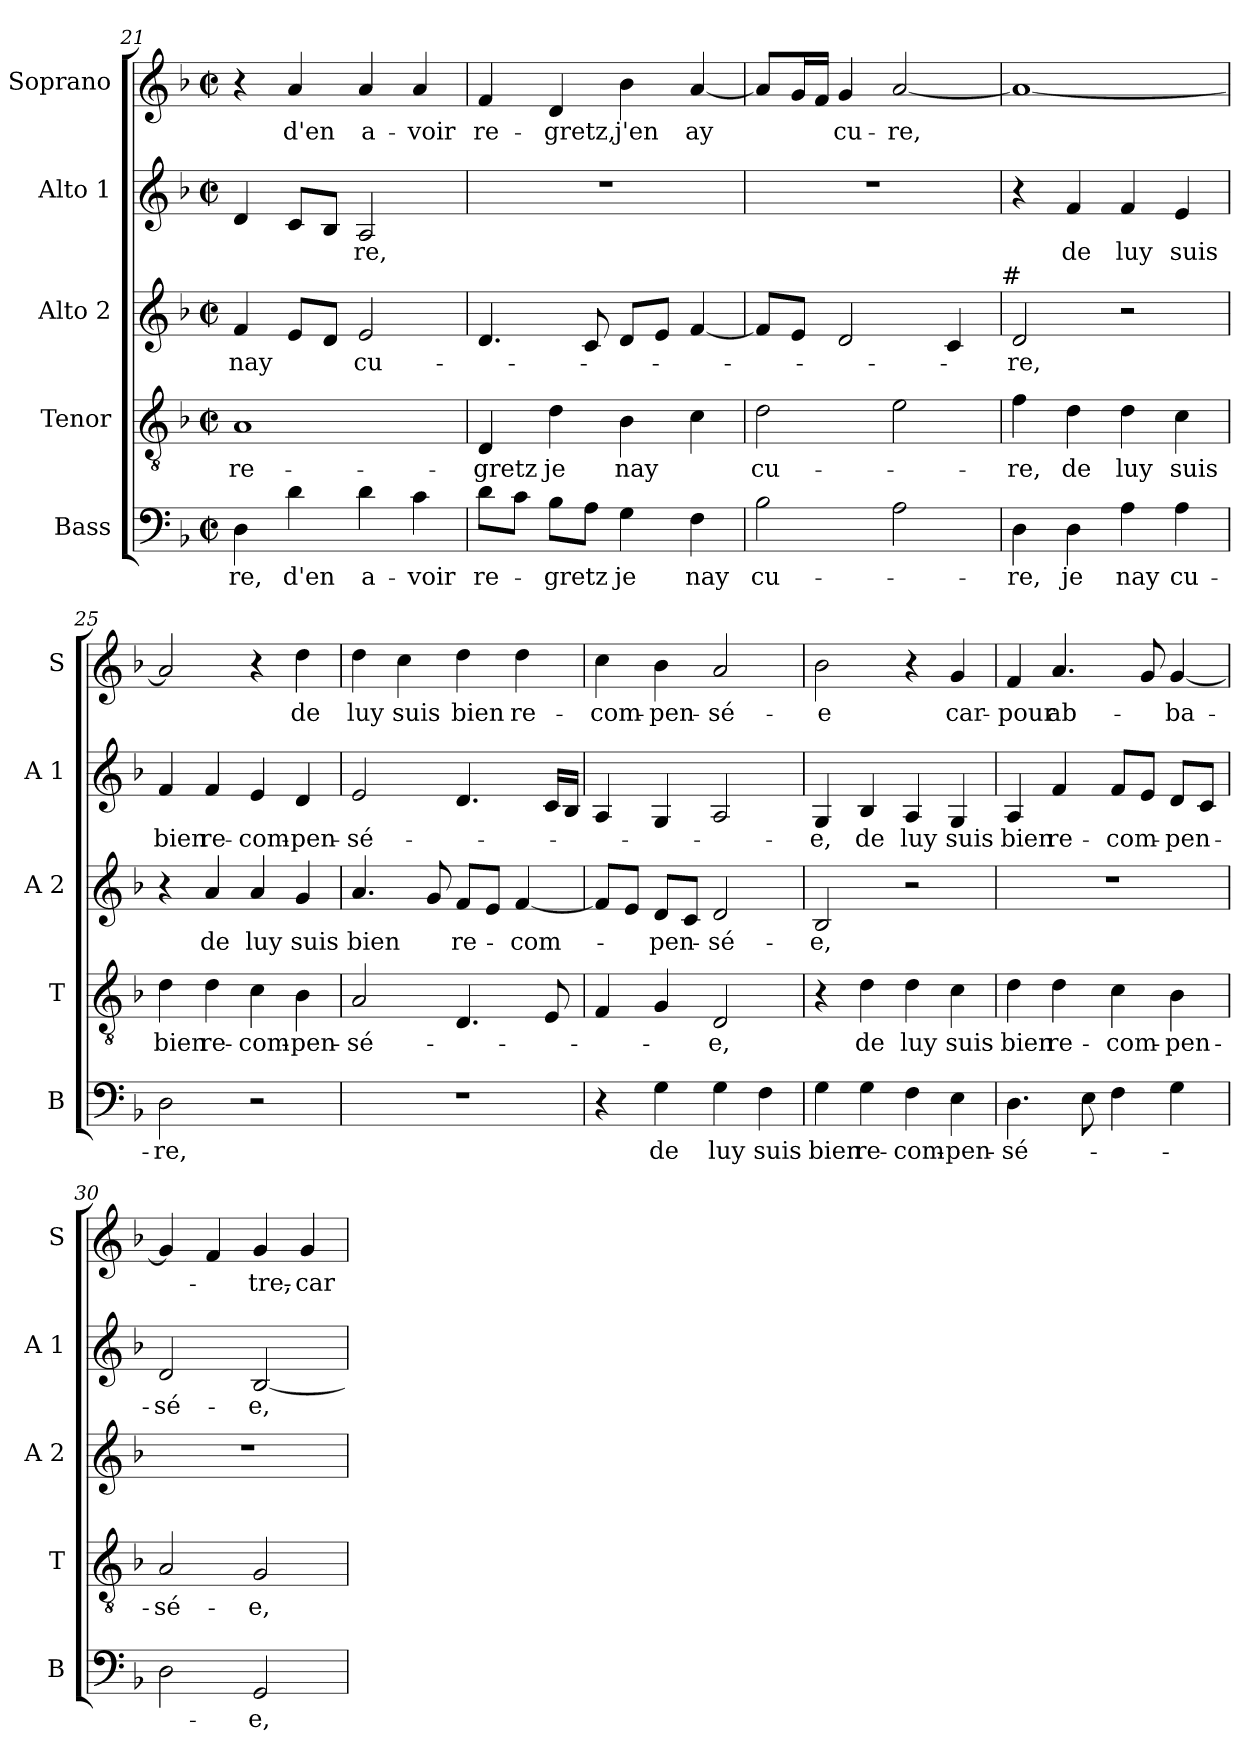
**kern	**text	**kern	**text	**kern	**text	**kern	**text	**kern	**text
*part5	*part5	*part4	*part4	*part3	*part3	*part2	*part2	*part1	*part1
*staff5	*staff5	*staff4	*staff4	*staff3	*staff3	*staff2	*staff2	*staff1	*staff1
*I"Bass	*	*I"Tenor	*	*I"Alto 2	*	*I"Alto 1	*	*I"Soprano	*
*I'B	*	*I'T	*	*I'A 2	*	*I'A 1	*	*I'S	*
!!LO:LB:g=z
*clefF4	*	*clefGv2	*	*clefG2	*	*clefG2	*	*clefG2	*
*k[b-]	*	*k[b-]	*	*k[b-]	*	*k[b-]	*	*k[b-]	*
*F:	*	*F:	*	*F:	*	*F:	*	*F:	*
*M2/2	*	*M2/2	*	*M2/2	*	*M2/2	*	*M2/2	*
*met(c|)	*	*met(c|)	*	*met(c|)	*	*met(c|)	*	*met(c|)	*
=21	=21	=21	=21	=21	=21	=21	=21	=21	=21
4D\	-re,	1A	re-	4f/	nay	4d/	.	4r	.
4d\	d'en	.	.	8e/L	.	8c/L	.	4a/	d'en
.	.	.	.	8d/J	.	8B-/J	.	.	.
4d\	a-	.	.	2e/	cu-	2A/	-re,	4a/	a-
4c\	-voir	.	.	.	.	.	.	4a/	-voir
=22	=22	=22	=22	=22	=22	=22	=22	=22	=22
8d\L	re-	4D/	-gretz	4.d/	.	1r	.	4f/	re-
8c\J	.	.	.	.	.	.	.	.	.
8B-\L	-gretz	4d\	je	.	.	.	.	4d/	-gretz,
8A\J	.	.	.	8c/	.	.	.	.	.
4G\	je	4B-\	nay	8d/L	.	.	.	4b-\	j'en
.	.	.	.	8e/J	.	.	.	.	.
4F\	nay	4c\	.	[4f/	.	.	.	[4a/	ay
=23	=23	=23	=23	=23	=23	=23	=23	=23	=23
2B-\	cu-	2d\	cu-	8f/L]	.	1r	.	8a/L]	.
.	.	.	.	8e/J	.	.	.	16g/L	.
.	.	.	.	.	.	.	.	16f/JJ	.
.	.	.	.	2d/	.	.	.	4g/	cu-
2A\	.	2e\	.	.	.	.	.	[2a/	-re,
.	.	.	.	4c/	.	.	.	.	.
!	!	!	!	!LO:TX:a:t=#	!	!	!	!	!
=24	=24	=24	=24	=24	=24	=24	=24	=24	=24
4D\	-re,	4f\	-re,	2d/	-re,	4r	.	1a_	.
4D\	je	4d\	de	.	.	4f/	de	.	.
4A\	nay	4d\	luy	2r	.	4f/	luy	.	.
4A\	cu-	4c\	suis	.	.	4e/	suis	.	.
=25	=25	=25	=25	=25	=25	=25	=25	=25	=25
2D\	-re,	4d\	bien	4r	.	4f/	bien	2a/]	.
.	.	4d\	re-	4a/	de	4f/	re-	.	.
2r	.	4c\	-com-	4a/	luy	4e/	-com-	4r	.
.	.	4B-\	-pen-	4g/	suis	4d/	-pen-	4dd\	de
!!LO:PB:g=z
=26	=26	=26	=26	=26	=26	=26	=26	=26	=26
1r	.	2A/	-sé-	4.a/	bien	2e/	-sé-	4dd\	luy
.	.	.	.	.	.	.	.	4cc\	suis
.	.	.	.	8g/	.	.	.	.	.
.	.	4.D/	.	8f/L	re-	4.d/	.	4dd\	bien
.	.	.	.	8e/J	.	.	.	.	.
.	.	.	.	[4f/	-com-	.	.	4dd\	re-
.	.	8E/	.	.	.	16c/LL	.	.	.
.	.	.	.	.	.	16B-/JJ	.	.	.
=27	=27	=27	=27	=27	=27	=27	=27	=27	=27
4r	.	4F/	.	8f/L]	.	4A/	.	4cc\	-com-
.	.	.	.	8e/J	.	.	.	.	.
4G\	de	4G/	.	8d/L	-pen-	4G/	.	4b-\	-pen-
.	.	.	.	8c/J	.	.	.	.	.
4G\	luy	2D/	-e,	2d/	-sé-	2A/	.	2a/	-sé-
4F\	suis	.	.	.	.	.	.	.	.
=28	=28	=28	=28	=28	=28	=28	=28	=28	=28
4G\	bien	4r	.	2B-/	-e,	4G/	-e,	2b-\	-e
4G\	re-	4d\	de	.	.	4B-/	de	.	.
4F\	-com-	4d\	luy	2r	.	4A/	luy	4r	.
4E\	-pen-	4c\	suis	.	.	4G/	suis	4g/	car-
=29	=29	=29	=29	=29	=29	=29	=29	=29	=29
4.D\	-sé-	4d\	bien	1r	.	4A/	bien	4f/	-pour
.	.	4d\	re-	.	.	4f/	re-	4.a/	ab-
8E\	.	.	.	.	.	.	.	.	.
4F\	.	4c\	-com-	.	.	8f/L	-com-	.	.
.	.	.	.	.	.	8e/J	.	8g/	.
4G\	.	4B-\	-pen-	.	.	8d/L	-pen-	[4g/	-ba-
.	.	.	.	.	.	8c/J	.	.	.
=30	=30	=30	=30	=30	=30	=30	=30	=30	=30
2D\	.	2A/	-sé-	1r	.	2d/	-sé-	4g/]	.
.	.	.	.	.	.	.	.	4f/	.
2GG/	-e,	2G/	-e,	.	.	[2B-/	-e,	4g/	-tre,-
.	.	.	.	.	.	.	.	4g/	-car
=	=	=	=	=	=	=	=	=	=
*-	*-	*-	*-	*-	*-	*-	*-	*-	*-
